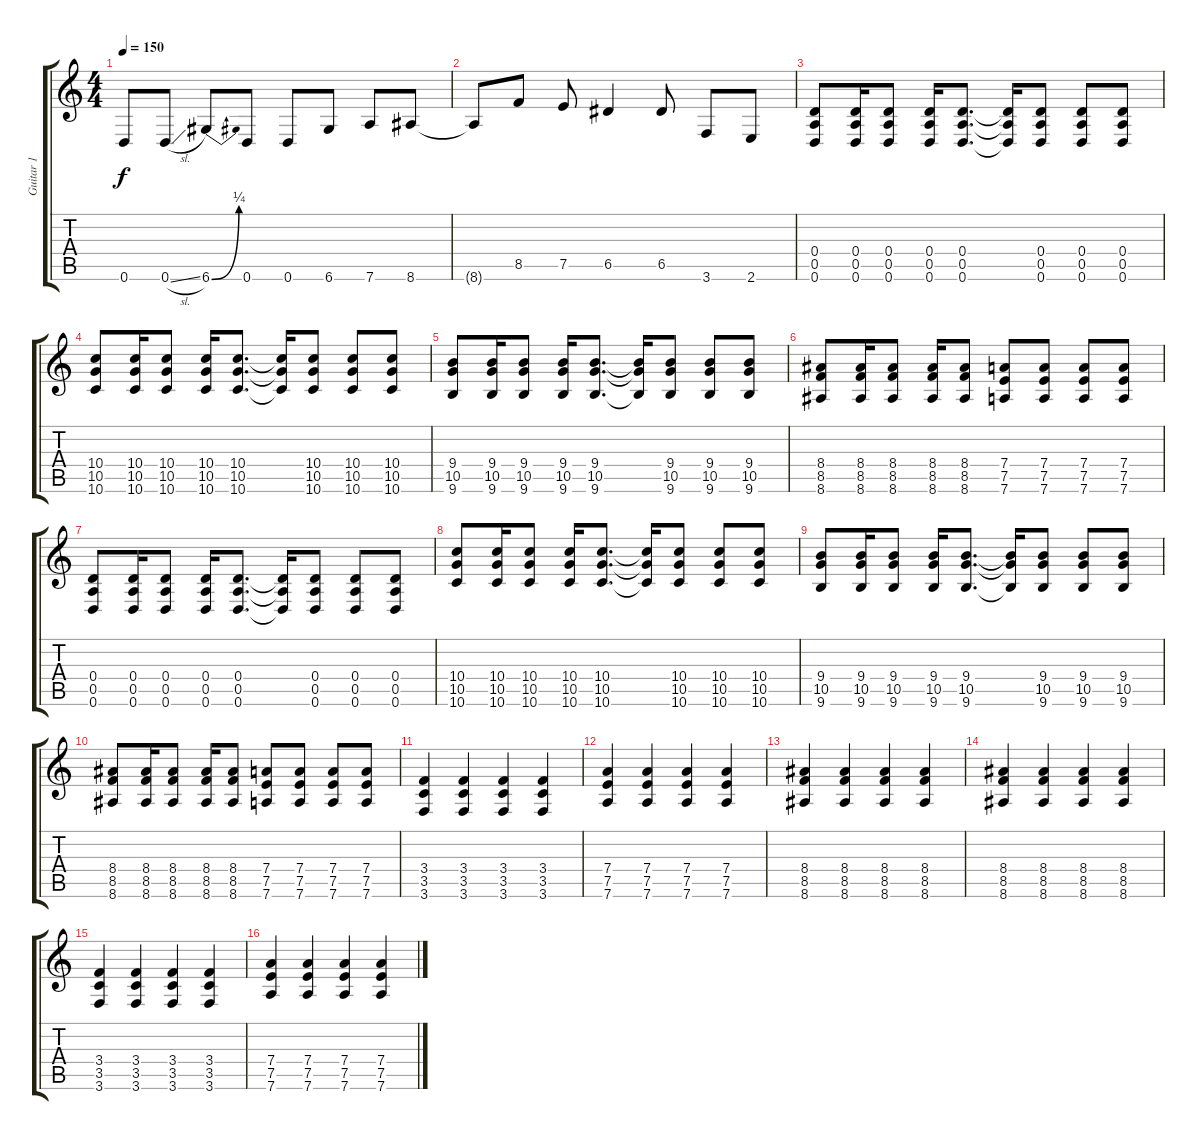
\track ("Guitar 1" "Guitar 1") {instrument distortionguitar}
\staff {score tabs}
\tuning (E4 B3 G3 D3 A2 D2) {hide}
\ts (4 4)
\tempo 150
\clef g2
\ks c
0.6{t}.8{dy f} 0.6{sl}.8 6.6{be (bend 0 0 60 1)}.8 0.6.8 0.6.8 6.6.8 7.6.8 8.6.8 |
8.6{t}.8 8.5.8 7.5.8 6.5.4 6.5.8 3.6.8 2.6.8 |
(0.4 0.5 0.6).8 (0.4 0.5 0.6).16 (0.4 0.5 0.6).8 (0.4 0.5 0.6).16 (0.4 0.5 0.6).8{d} (0.4{t} 0.5{t} 0.6{t}).16 (0.4 0.5 0.6).8 (0.4 0.5 0.6).8 (0.4 0.5 0.6).8 |
(10.4 10.5 10.6).8 (10.4 10.5 10.6).16 (10.4 10.5 10.6).8 (10.4 10.5 10.6).16 (10.4 10.5 10.6).8{d} (10.4{t} 10.5{t} 10.6{t}).16 (10.4 10.5 10.6).8 (10.4 10.5 10.6).8 (10.4 10.5 10.6).8 |
(9.4 10.5 9.6).8 (9.4 10.5 9.6).16 (9.4 10.5 9.6).8 (9.4 10.5 9.6).16 (9.4 10.5 9.6).8{d} (9.4{t} 10.5{t} 9.6{t}).16 (9.4 10.5 9.6).8 (9.4 10.5 9.6).8 (9.4 10.5 9.6).8 |
(8.4 8.5 8.6).8 (8.4 8.5 8.6).16 (8.4 8.5 8.6).8 (8.4 8.5 8.6).16 (8.4 8.5 8.6).8 (7.4 7.5 7.6).8 (7.4 7.5 7.6).8 (7.4 7.5 7.6).8 (7.4 7.5 7.6).8 |
(0.4 0.5 0.6).8 (0.4 0.5 0.6).16 (0.4 0.5 0.6).8 (0.4 0.5 0.6).16 (0.4 0.5 0.6).8{d} (0.4{t} 0.5{t} 0.6{t}).16 (0.4 0.5 0.6).8 (0.4 0.5 0.6).8 (0.4 0.5 0.6).8 |
(10.4 10.5 10.6).8 (10.4 10.5 10.6).16 (10.4 10.5 10.6).8 (10.4 10.5 10.6).16 (10.4 10.5 10.6).8{d} (10.4{t} 10.5{t} 10.6{t}).16 (10.4 10.5 10.6).8 (10.4 10.5 10.6).8 (10.4 10.5 10.6).8 |
(9.4 10.5 9.6).8 (9.4 10.5 9.6).16 (9.4 10.5 9.6).8 (9.4 10.5 9.6).16 (9.4 10.5 9.6).8{d} (9.4{t} 10.5{t} 9.6{t}).16 (9.4 10.5 9.6).8 (9.4 10.5 9.6).8 (9.4 10.5 9.6).8 |
(8.4 8.5 8.6).8 (8.4 8.5 8.6).16 (8.4 8.5 8.6).8 (8.4 8.5 8.6).16 (8.4 8.5 8.6).8 (7.4 7.5 7.6).8 (7.4 7.5 7.6).8 (7.4 7.5 7.6).8 (7.4 7.5 7.6).8 |
(3.4 3.5 3.6).4 (3.4 3.5 3.6).4 (3.4 3.5 3.6).4 (3.4 3.5 3.6).4 |
(7.4 7.5 7.6).4 (7.4 7.5 7.6).4 (7.4 7.5 7.6).4 (7.4 7.5 7.6).4 |
(8.4 8.5 8.6).4 (8.4 8.5 8.6).4 (8.4 8.5 8.6).4 (8.4 8.5 8.6).4 |
(8.4 8.5 8.6).4 (8.4 8.5 8.6).4 (8.4 8.5 8.6).4 (8.4 8.5 8.6).4 |
(3.4 3.5 3.6).4 (3.4 3.5 3.6).4 (3.4 3.5 3.6).4 (3.4 3.5 3.6).4 |
(7.4 7.5 7.6).4 (7.4 7.5 7.6).4 (7.4 7.5 7.6).4 (7.4 7.5 7.6).4
